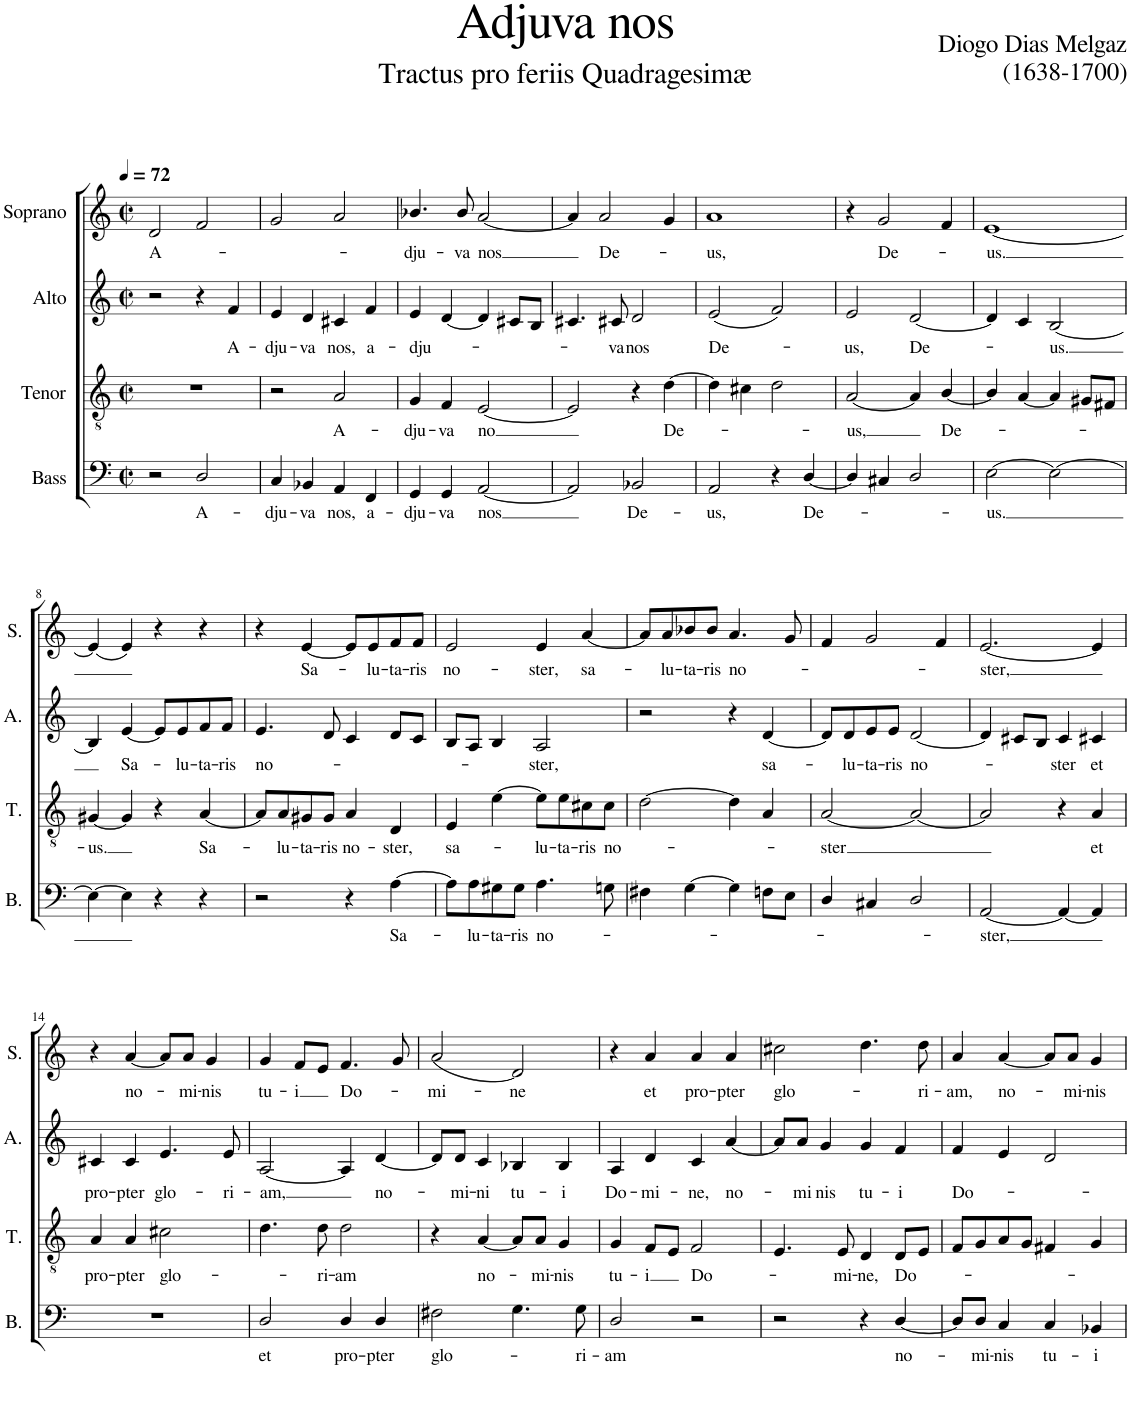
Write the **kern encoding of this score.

**kern	**text	**kern	**text	**kern	**text	**kern	**text
*part4	*part4	*part3	*part3	*part2	*part2	*part1	*part1
*staff4	*staff4	*staff3	*staff3	*staff2	*staff2	*staff1	*staff1
*I"Bass	*	*I"Tenor	*	*I"Alto	*	*I"Soprano	*
*I'B.	*	*I'T.	*	*I'A.	*	*I'S.	*
*clefF4	*	*clefGv2	*	*clefG2	*	*clefG2	*
*k[]	*	*k[]	*	*k[]	*	*k[]	*
*M2/2	*	*M2/2	*	*M2/2	*	*M2/2	*
*met(c|)	*	*met(c|)	*	*met(c|)	*	*met(c|)	*
*MM72	*	*MM72	*	*MM72	*	*MM72	*
=1	=1	=1	=1	=1	=1	=1	=1
!	!	!	!	!	!	!	!LO:LY:b
2r	.	1r	.	2r	.	2d/	A-
!	!LO:LY:b	!	!	!	!	!	!
2D/	A-	.	.	4r	.	2f/	.
!	!	!	!	!	!LO:LY:b	!	!
.	.	.	.	4f/	A-	.	.
=2	=2	=2	=2	=2	=2	=2	=2
!	!LO:LY:b	!	!	!	!LO:LY:b	!	!
4C/	-dju-	2r	.	4e/	-dju-	2g/	.
!	!LO:LY:b	!	!	!	!LO:LY:b	!	!
4BB-X/	-va	.	.	4d/	-va	.	.
!	!LO:LY:b	!	!LO:LY:b	!	!LO:LY:b	!	!
4AA/	nos,	2A/	A-	4c#X/	nos,	2a/	.
!	!LO:LY:b	!	!	!	!LO:LY:b	!	!
4FF/	a-	.	.	4f/	a-	.	.
=3	=3	=3	=3	=3	=3	=3	=3
!	!LO:LY:b	!	!LO:LY:b	!	!LO:LY:b	!	!LO:LY:b
4GG/	-dju-	4G/	-dju-	4e/	-dju-	4.b-X/	-dju-
!	!LO:LY:b	!	!LO:LY:b	!	!	!	!
4GG/	-va	4F/	-va	[4d/	.	.	.
!	!	!	!	!	!	!	!LO:LY:b
.	.	.	.	.	.	8b-/	-va
!	!LO:LY:b	!	!LO:LY:b	!	!	!	!LO:LY:b
[2AA/	nos	[2E/	no	4d/]	.	[2a/	nos
.	.	.	.	8c#X/L	.	.	.
.	.	.	.	8B/J	.	.	.
=4	=4	=4	=4	=4	=4	=4	=4
2AA/]	.	2E/]	.	4.c#X/	.	4a/]	.
!	!	!	!	!	!	!	!LO:LY:b
.	.	.	.	.	.	2a/	De-
!	!	!	!	!	!LO:LY:b	!	!
.	.	.	.	8c#X/	-va	.	.
!	!LO:LY:b	!	!	!	!LO:LY:b	!	!
2BB-X/	De-	4r	.	2d/	nos	.	.
!	!	!	!LO:LY:b	!	!	!	!
.	.	[4d\	De-	.	.	4g/	.
=5	=5	=5	=5	=5	=5	=5	=5
!	!LO:LY:b	!	!	!	!LO:LY:b	!	!LO:LY:b
2AA/	-us,	4d\]	.	(2e/	De-	1a	-us,
.	.	4c#X\	.	.	.	.	.
4r	.	2d\	.	2f/)	.	.	.
!	!LO:LY:b	!	!	!	!	!	!
[4D/	De-	.	.	.	.	.	.
=6	=6	=6	=6	=6	=6	=6	=6
!	!	!	!LO:LY:b	!	!LO:LY:b	!	!
4D/]	.	[2A/	-us,	2e/	us,	4r	.
!	!	!	!	!	!	!	!LO:LY:b
4C#X/	.	.	.	.	.	2g/	De-
!	!	!	!	!	!LO:LY:b	!	!
2D/	.	4A/]	.	[2d/	De-	.	.
!	!	!	!LO:LY:b	!	!	!	!
.	.	[4B/	De-	.	.	4f/	.
=7	=7	=7	=7	=7	=7	=7	=7
!	!LO:LY:b	!	!	!	!	!	!LO:LY:b
[2E\	-us.	4B/]	.	4d/]	.	[1e	-us.
.	.	[4A/	.	4c/	.	.	.
!	!	!	!	!	!LO:LY:b	!	!
2E\_	.	4A/]	.	[2B/	-us.	.	.
.	.	8G#X/L	.	.	.	.	.
.	.	8F#X/J	.	.	.	.	.
!!LO:LB:g=z
=8	=8	=8	=8	=8	=8	=8	=8
!	!	!	!LO:LY:b	!	!	!	!
4E\_	.	[4G#X/	-us.	4B/]	.	(4e/]	.
!	!	!	!	!	!LO:LY:b	!	!
4E\]	.	4G#/]	.	[4e/	Sa-	4e/)	.
4r	.	4r	.	8e/L]	.	4r	.
!	!	!	!	!	!LO:LY:b	!	!
.	.	.	.	8e/	-lu-	.	.
!	!	!	!LO:LY:b	!	!LO:LY:b	!	!
4r	.	[4A/	Sa-	8f/	-ta-	4r	.
!	!	!	!	!	!LO:LY:b	!	!
.	.	.	.	8f/J	-ris	.	.
=9	=9	=9	=9	=9	=9	=9	=9
!	!	!	!	!	!LO:LY:b	!	!
2r	.	8A/L]	.	4.e/	no-	4r	.
!	!	!	!LO:LY:b	!	!	!	!
.	.	8A/	-lu-	.	.	.	.
!	!	!	!LO:LY:b	!	!	!	!LO:LY:b
.	.	8G#X/	-ta-	.	.	[4e/	Sa-
!	!	!	!LO:LY:b	!	!	!	!
.	.	8G#/J	-ris	8d/	.	.	.
!	!	!	!LO:LY:b	!	!	!	!
4r	.	4A/	no-	4c/	.	8e/L]	.
!	!	!	!	!	!	!	!LO:LY:b
.	.	.	.	.	.	8e/	-lu-
!	!LO:LY:b	!	!LO:LY:b	!	!	!	!LO:LY:b
[4A\	Sa-	4D/	-ster,	8d/L	.	8f/	-ta-
!	!	!	!	!	!	!	!LO:LY:b
.	.	.	.	8c/J	.	8f/J	-ris
=10	=10	=10	=10	=10	=10	=10	=10
!	!	!	!LO:LY:b	!	!	!	!LO:LY:b
8A\L]	.	4E/	sa-	8B/L	.	2e/	no-
!	!LO:LY:b	!	!	!	!	!	!
8A\	-lu-	.	.	8A/J	.	.	.
!	!LO:LY:b	!	!	!	!	!	!
8G#X\	-ta-	[4e\	.	4B/	.	.	.
!	!LO:LY:b	!	!	!	!	!	!
8G#\J	-ris	.	.	.	.	.	.
!	!LO:LY:b	!	!LO:LY:b	!	!LO:LY:b	!	!LO:LY:b
4.A\	no-	8e\L]	-lu-	2A/	-ster,	4e/	-ster,
!	!	!	!LO:LY:b	!	!	!	!
.	.	8e\	-ta-	.	.	.	.
!	!	!	!LO:LY:b	!	!	!	!LO:LY:b
.	.	8c#X\	-ris	.	.	[4a/	sa-
!	!	!	!LO:LY:b	!	!	!	!
8Gn\	.	8c#\J	no-	.	.	.	.
=11	=11	=11	=11	=11	=11	=11	=11
4F#X\	.	[2d\	.	2r	.	8a/L]	.
!	!	!	!	!	!	!	!LO:LY:b
.	.	.	.	.	.	8a/	-lu-
!	!	!	!	!	!	!	!LO:LY:b
[4G\	.	.	.	.	.	8b-X/	-ta-
!	!	!	!	!	!	!	!LO:LY:b
.	.	.	.	.	.	8b-/J	-ris
!	!	!	!	!	!	!	!LO:LY:b
4G\]	.	4d\]	.	4r	.	4.a/	no-
!	!	!	!	!	!LO:LY:b	!	!
8Fn\L	.	4A/	.	[4d/	sa-	.	.
8E\J	.	.	.	.	.	8g/	.
=12	=12	=12	=12	=12	=12	=12	=12
!	!	!	!LO:LY:b	!	!	!	!
4D/	.	[2A/	-ster	8d/L]	.	4f/	.
!	!	!	!	!	!LO:LY:b	!	!
.	.	.	.	8d/	-lu-	.	.
!	!	!	!	!	!LO:LY:b	!	!
4C#X/	.	.	.	8e/	-ta-	2g/	.
!	!	!	!	!	!LO:LY:b	!	!
.	.	.	.	8e/J	-ris	.	.
!	!	!	!	!	!LO:LY:b	!	!
2D/	.	2A/_	.	[2d/	no-	.	.
.	.	.	.	.	.	4f/	.
=13	=13	=13	=13	=13	=13	=13	=13
!	!LO:LY:b	!	!	!	!	!	!LO:LY:b
[2AA/	-ster,	2A/]	.	4d/]	.	[2.e/	-ster,
.	.	.	.	8c#X/L	.	.	.
.	.	.	.	8B/J	.	.	.
!	!	!	!	!	!LO:LY:b	!	!
4AA/_	.	4r	.	4c#/	-ster	.	.
!	!	!	!LO:LY:b	!	!LO:LY:b	!	!
4AA/]	.	4A/	et	4c#X/	et	4e/]	.
!!LO:LB:g=z
=14	=14	=14	=14	=14	=14	=14	=14
!	!	!	!LO:LY:b	!	!LO:LY:b	!	!
1r	.	4A/	pro-	4c#X/	pro-	4r	.
!	!	!	!LO:LY:b	!	!LO:LY:b	!	!LO:LY:b
.	.	4A/	-pter	4c#/	-pter	[4a/	no-
!	!	!	!LO:LY:b	!	!LO:LY:b	!	!
.	.	2c#X\	glo-	4.e/	glo-	8a/L]	.
!	!	!	!	!	!	!	!LO:LY:b
.	.	.	.	.	.	8a/J	-mi-
!	!	!	!	!	!	!	!LO:LY:b
.	.	.	.	.	.	4g/	-nis
!	!	!	!	!	!LO:LY:b	!	!
.	.	.	.	8e/	-ri-	.	.
=15	=15	=15	=15	=15	=15	=15	=15
!	!LO:LY:b	!	!	!	!LO:LY:b	!	!LO:LY:b
2D/	et	4.d\	.	[2A/	-am,	4g/	tu-
!	!	!	!	!	!	!	!LO:LY:b
.	.	.	.	.	.	8f/L	-i
!	!	!	!LO:LY:b	!	!	!	!
.	.	8d\	-ri-	.	.	8e/J	.
!	!LO:LY:b	!	!LO:LY:b	!	!	!	!LO:LY:b
4D/	pro-	2d\	-am	4A/]	.	4.f/	Do-
!	!LO:LY:b	!	!	!	!LO:LY:b	!	!
4D/	-pter	.	.	[4d/	no-	.	.
.	.	.	.	.	.	8g/	.
=16	=16	=16	=16	=16	=16	=16	=16
!	!LO:LY:b	!	!	!	!	!	!LO:LY:b
2F#X\	glo-	4r	.	8d/L]	.	(2a/	-mi-
!	!	!	!	!	!LO:LY:b	!	!
.	.	.	.	8d/J	-mi-	.	.
!	!	!	!LO:LY:b	!	!LO:LY:b	!	!
.	.	[4A/	no-	4c/	-ni	.	.
!	!	!	!	!	!LO:LY:b	!	!LO:LY:b
4.G\	.	8A/L]	.	4B-X/	tu-	2d/)	-ne
!	!	!	!LO:LY:b	!	!	!	!
.	.	8A/J	-mi-	.	.	.	.
!	!	!	!LO:LY:b	!	!LO:LY:b	!	!
.	.	4G/	-nis	4B-/	-i	.	.
!	!LO:LY:b	!	!	!	!	!	!
8G\	-ri-	.	.	.	.	.	.
=17	=17	=17	=17	=17	=17	=17	=17
!	!LO:LY:b	!	!LO:LY:b	!	!LO:LY:b	!	!
2D/	-am	4G/	tu-	4A/	Do-	4r	.
!	!	!	!LO:LY:b	!	!LO:LY:b	!	!LO:LY:b
.	.	8F/L	-i	4d/	-mi-	4a/	et
.	.	8E/J	.	.	.	.	.
!	!	!	!LO:LY:b	!	!LO:LY:b	!	!LO:LY:b
2r	.	2F/	Do-	4c/	-ne,	4a/	pro-
!	!	!	!	!	!LO:LY:b	!	!LO:LY:b
.	.	.	.	[4a/	no-	4a/	-pter
=18	=18	=18	=18	=18	=18	=18	=18
!	!	!	!	!	!	!	!LO:LY:b
2r	.	4.E/	.	8a/L]	.	2cc#X\	glo-
!	!	!	!	!	!LO:LY:b	!	!
.	.	.	.	8a/J	-mi	.	.
!	!	!	!	!	!LO:LY:b	!	!
.	.	.	.	4g/	nis	.	.
!	!	!	!LO:LY:b	!	!	!	!
.	.	8E/	-mi-	.	.	.	.
!	!	!	!LO:LY:b	!	!LO:LY:b	!	!
4r	.	4D/	-ne,	4g/	tu-	4.dd\	.
!	!LO:LY:b	!	!LO:LY:b	!	!LO:LY:b	!	!
[4D/	no-	8D/L	Do-	4f/	-i	.	.
!	!	!	!	!	!	!	!LO:LY:b
.	.	8E/J	.	.	.	8dd\	-ri-
=19	=19	=19	=19	=19	=19	=19	=19
!	!	!	!	!	!LO:LY:b	!	!LO:LY:b
8D/L]	.	8F/L	.	4f/	Do-	4a/	-am,
!	!LO:LY:b	!	!	!	!	!	!
8D/J	-mi-	8G/	.	.	.	.	.
!	!LO:LY:b	!	!	!	!	!	!LO:LY:b
4C/	-nis	8A/	.	4e/	.	[4a/	no-
.	.	8G/J	.	.	.	.	.
!	!LO:LY:b	!	!	!	!	!	!
4C/	tu-	4F#X/	.	2d/	.	8a/L]	.
!	!	!	!	!	!	!	!LO:LY:b
.	.	.	.	.	.	8a/J	-mi-
!	!LO:LY:b	!	!	!	!	!	!LO:LY:b
4BB-X/	-i	4G/	.	.	.	4g/	-nis
=	=	=	=	=	=	=	=
*-	*-	*-	*-	*-	*-	*-	*-
